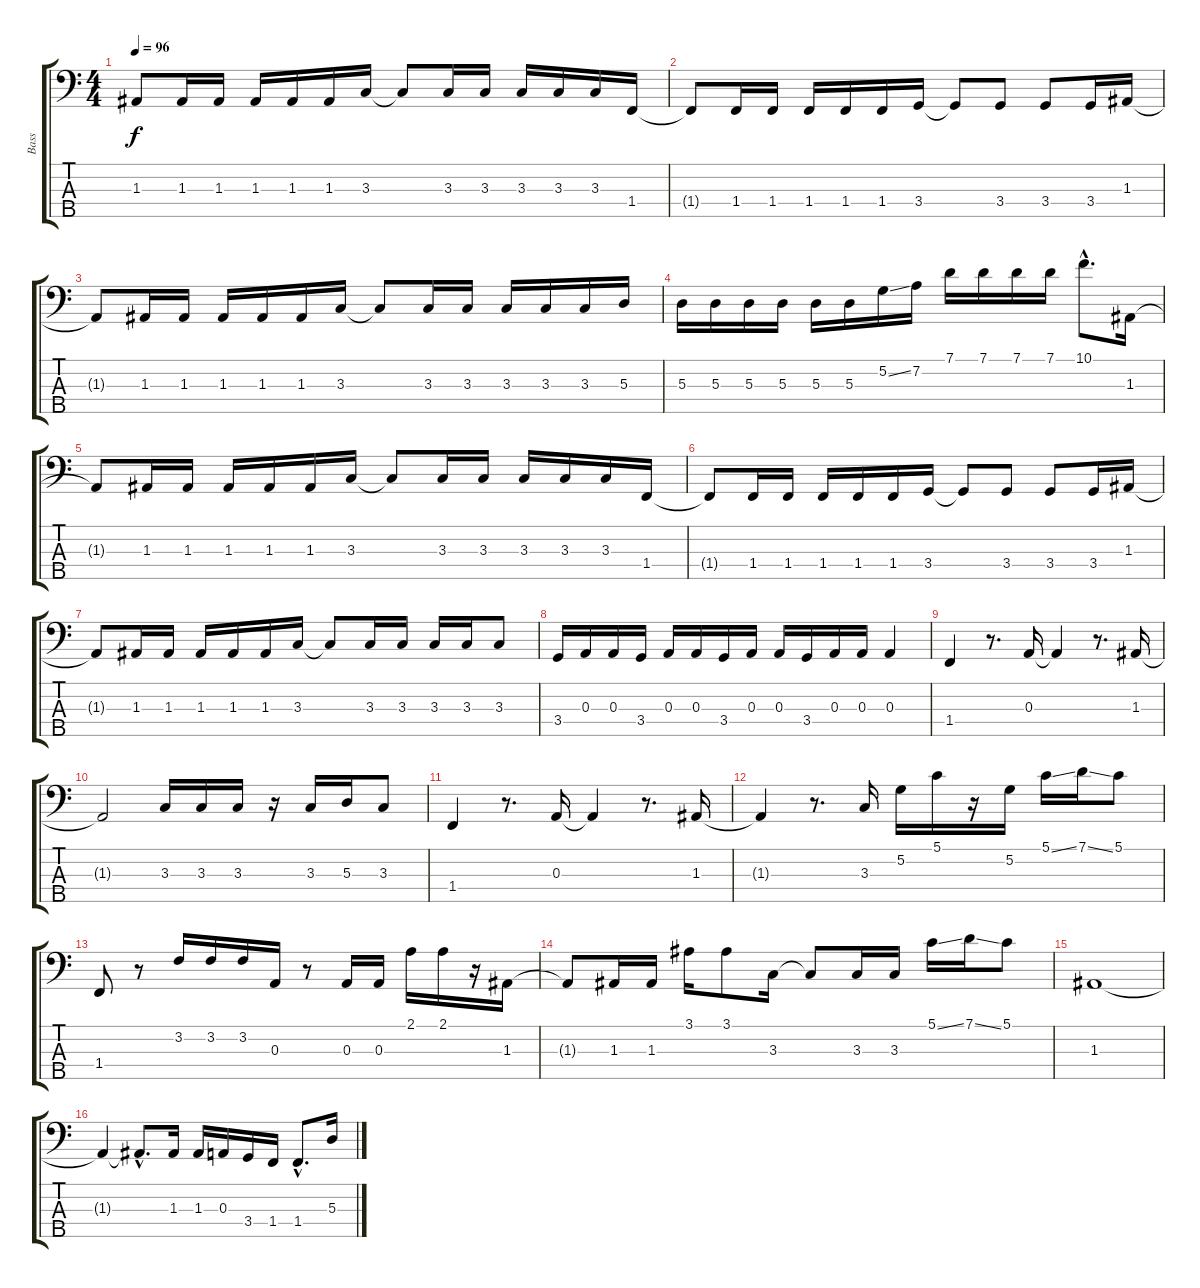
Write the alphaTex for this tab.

\track ("Bass" "Bass") {instrument electricbassfinger}
\staff {score tabs}
\tuning (G2 D2 A1 E1 B0) {hide}
\ts (4 4)
\tempo 96
\clef f4
\ks c
1.3{t}.8{dy f} 1.3.16 1.3.16 1.3.16 1.3.16 1.3.16 3.3.16 3.3{t}.8 3.3.16 3.3.16 3.3.16 3.3.16 3.3.16 1.4.16 |
1.4{t}.8 1.4.16 1.4.16 1.4.16 1.4.16 1.4.16 3.4.16 3.4{t}.8 3.4.8 3.4.8 3.4.16 1.3.16 |
1.3{t}.8 1.3.16 1.3.16 1.3.16 1.3.16 1.3.16 3.3.16 3.3{t}.8 3.3.16 3.3.16 3.3.16 3.3.16 3.3.16 5.3.16 |
5.3.16 5.3.16 5.3.16 5.3.16 5.3.16 5.3.16 5.2{ss}.16 7.2.16 7.1.16 7.1.16 7.1.16 7.1.16 10.1{hac}.8{d} 1.3.16 |
1.3{t}.8 1.3.16 1.3.16 1.3.16 1.3.16 1.3.16 3.3.16 3.3{t}.8 3.3.16 3.3.16 3.3.16 3.3.16 3.3.16 1.4.16 |
1.4{t}.8 1.4.16 1.4.16 1.4.16 1.4.16 1.4.16 3.4.16 3.4{t}.8 3.4.8 3.4.8 3.4.16 1.3.16 |
1.3{t}.8 1.3.16 1.3.16 1.3.16 1.3.16 1.3.16 3.3.16 3.3{t}.8 3.3.16 3.3.16 3.3.16 3.3.16 3.3.8 |
3.4.16 0.3.16 0.3.16 3.4.16 0.3.16 0.3.16 3.4.16 0.3.16 0.3.16 3.4.16 0.3.16 0.3.16 0.3.4 |
1.4.4 r.8{d} 0.3.16 0.3{t}.4 r.8{d} 1.3.16 |
1.3{t}.2 3.3.16 3.3.16 3.3.16 r.16 3.3.16 5.3.16 3.3.8 |
1.4.4 r.8{d} 0.3.16 0.3{t}.4 r.8{d} 1.3.16 |
1.3{t}.4 r.8{d} 3.3.16 5.2.16 5.1.16 r.16 5.2.16 5.1{ss}.16 7.1{ss}.16 5.1.8 |
1.4.8 r.8 3.2.16 3.2.16 3.2.16 0.3.16 r.8 0.3.16 0.3.16 2.1.16 2.1.16 r.16 1.3.16 |
1.3{t}.8 1.3.16 1.3.16 3.1.16 3.1.8 3.3.16 3.3{t}.8 3.3.16 3.3.16 5.1{ss}.16 7.1{ss}.16 5.1.8 |
1.3.1 |
1.3{t}.4 1.3{hac t}.8{d} 1.3.16 1.3.16 0.3.16 3.4.16 1.4.16 1.4{hac}.8{d} 5.3.16
